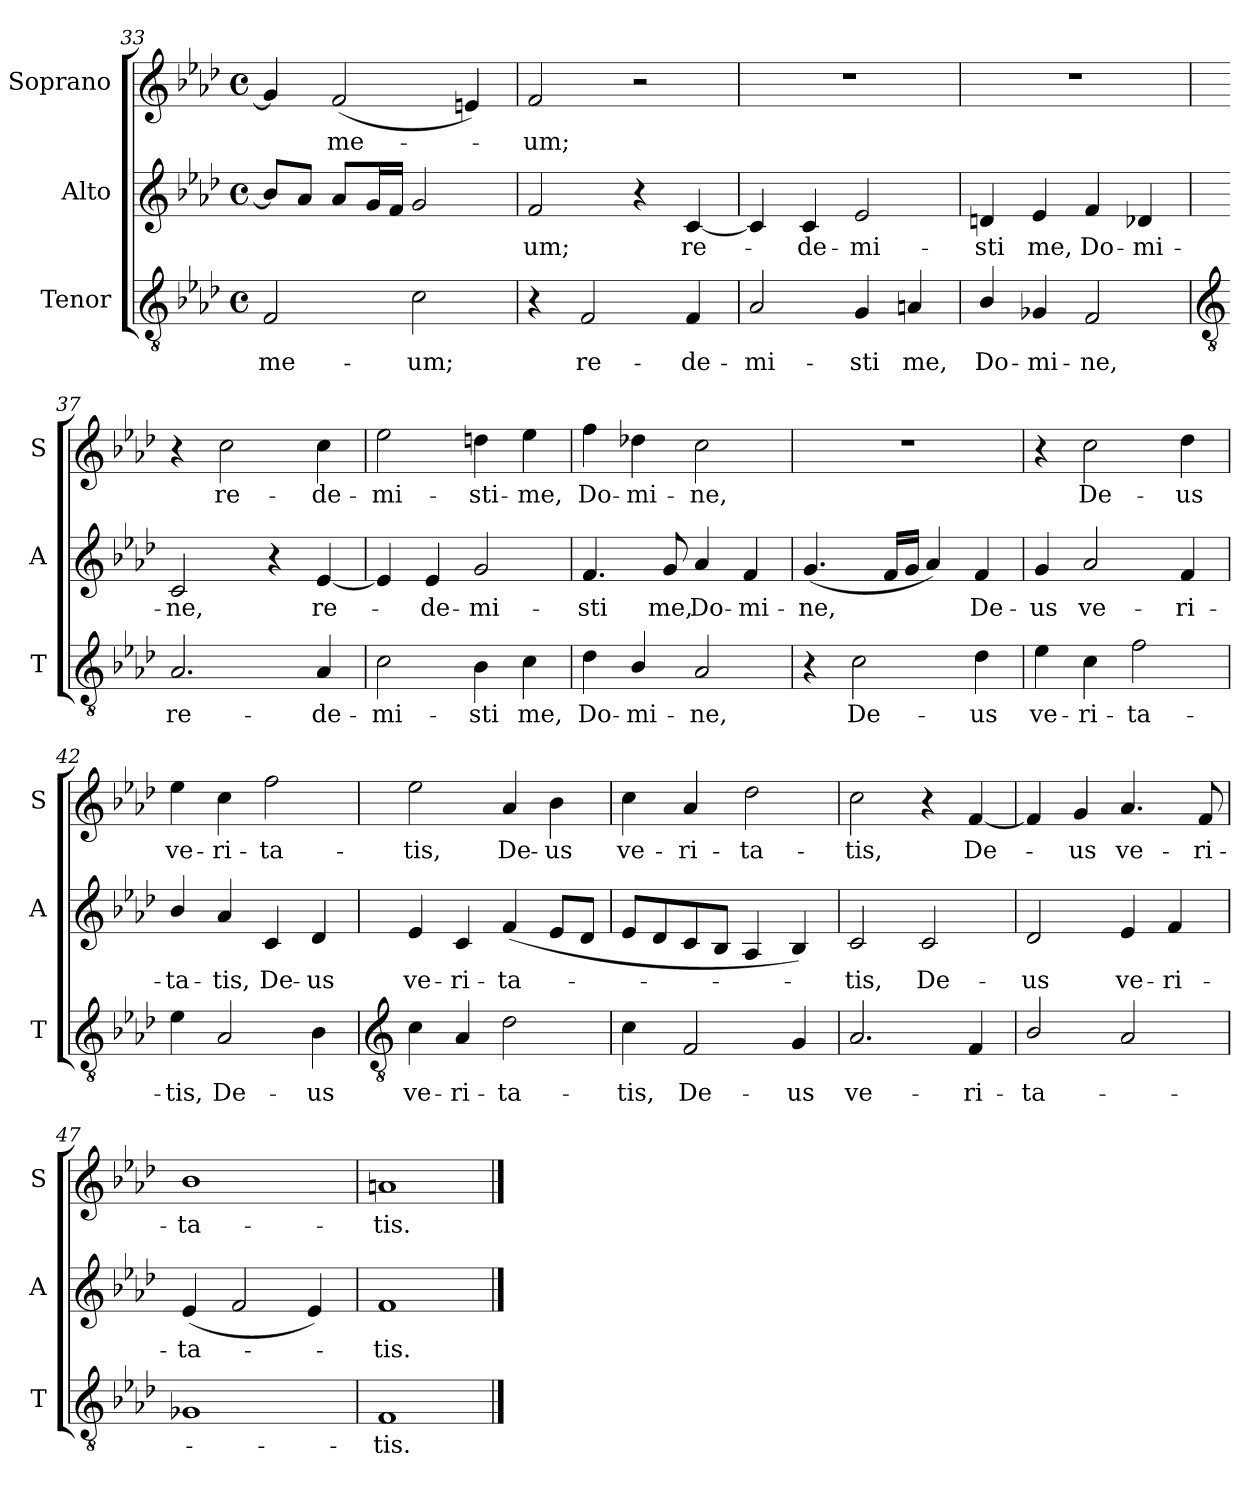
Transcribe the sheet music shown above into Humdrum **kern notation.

**kern	**text	**kern	**text	**kern	**text
*part3	*part3	*part2	*part2	*part1	*part1
*staff3	*staff3	*staff2	*staff2	*staff1	*staff1
*I"Tenor	*	*I"Alto	*	*I"Soprano	*
*I'T	*	*I'A	*	*I'S	*
*clefGv2	*	*clefG2	*	*clefG2	*
*k[b-e-a-d-]	*	*k[b-e-a-d-]	*	*k[b-e-a-d-]	*
*A-:	*	*A-:	*	*A-:	*
*M4/4	*	*M4/4	*	*M4/4	*
*met(c)	*	*met(c)	*	*met(c)	*
=33	=33	=33	=33	=33	=33
!	!LO:LY:b	!	!	!	!
2F	me-	8b-L]	.	4g]	.
.	.	8a-J	.	.	.
!	!	!	!	!	!LO:LY:b
.	.	8a-L	.	(<2f	me-
.	.	16gL	.	.	.
.	.	16fJJ	.	.	.
!	!LO:LY:b	!	!	!	!
2c	-um;	2g	.	.	.
.	.	.	.	4en)	.
=34	=34	=34	=34	=34	=34
!	!	!	!LO:LY:b	!	!LO:LY:b
4r	.	2f	um;	2f	um;
!	!LO:LY:b	!	!	!	!
2F	re-	.	.	.	.
.	.	4r	.	2r	.
!	!LO:LY:b	!	!LO:LY:b	!	!
4F	-de-	[4c	re-	.	.
=35	=35	=35	=35	=35	=35
!	!LO:LY:b	!	!	!	!
2A-	-mi-	4c]	.	1r	.
!	!	!	!LO:LY:b	!	!
.	.	4c	de-	.	.
!	!LO:LY:b	!	!LO:LY:b	!	!
4G	-sti	2e-	-mi-	.	.
!	!LO:LY:b	!	!	!	!
4An	me,	.	.	.	.
=36	=36	=36	=36	=36	=36
!	!LO:LY:b	!	!LO:LY:b	!	!
4B-/	Do-	4dn	-sti	1r	.
!	!LO:LY:b	!	!LO:LY:b	!	!
4G-X	-mi-	4e-	me,	.	.
!	!LO:LY:b	!	!LO:LY:b	!	!
2F	-ne,	4f	Do-	.	.
!	!	!	!LO:LY:b	!	!
.	.	4d-X	-mi-	.	.
!!LO:LB:g=z
=37	=37	=37	=37	=37	=37
*clefGv2	*	*	*	*	*
!	!LO:LY:b	!	!LO:LY:b	!	!
2.A-	re-	2c	-ne,	4r	.
!	!	!	!	!	!LO:LY:b
.	.	.	.	2cc	re-
.	.	4r	.	.	.
!	!LO:LY:b	!	!LO:LY:b	!	!LO:LY:b
4A-	-de-	[4e-	re-	4cc	-de-
=38	=38	=38	=38	=38	=38
!	!LO:LY:b	!	!	!	!LO:LY:b
2c	-mi-	4e-]	.	2ee-	-mi-
!	!	!	!LO:LY:b	!	!
.	.	4e-	de-	.	.
!	!LO:LY:b	!	!LO:LY:b	!	!LO:LY:b
4B-	-sti	2g	-mi-	4ddn	-sti-
!	!LO:LY:b	!	!	!	!LO:LY:b
4c	me,	.	.	4ee-	-me,
=39	=39	=39	=39	=39	=39
!	!LO:LY:b	!	!LO:LY:b	!	!LO:LY:b
4d-	Do-	4.f	-sti	4ff	Do-
!	!LO:LY:b	!	!	!	!LO:LY:b
4B-/	-mi-	.	.	4dd-X	-mi-
!	!	!	!LO:LY:b	!	!
.	.	8g	me,	.	.
!	!LO:LY:b	!	!LO:LY:b	!	!LO:LY:b
2A-	-ne,	4a-	Do-	2cc	-ne,
!	!	!	!LO:LY:b	!	!
.	.	4f	-mi-	.	.
=40	=40	=40	=40	=40	=40
!	!	!	!LO:LY:b	!	!
4r	.	(<4.g	-ne,	1r	.
!	!LO:LY:b	!	!	!	!
2c	De-	.	.	.	.
.	.	16fLL	.	.	.
.	.	16gJJ	.	.	.
.	.	4a-)	.	.	.
!	!LO:LY:b	!	!LO:LY:b	!	!
4d-	-us	4f	De-	.	.
=41	=41	=41	=41	=41	=41
!	!LO:LY:b	!	!LO:LY:b	!	!
4e-	ve-	4g	-us	4r	.
!	!LO:LY:b	!	!LO:LY:b	!	!LO:LY:b
4c	-ri-	2a-	ve-	2cc	De-
!	!LO:LY:b	!	!	!	!
2f	-ta-	.	.	.	.
!	!	!	!LO:LY:b	!	!LO:LY:b
.	.	4f	-ri-	4dd-	-us
=42	=42	=42	=42	=42	=42
!	!LO:LY:b	!	!LO:LY:b	!	!LO:LY:b
4e-	-tis,	4b-/	-ta-	4ee-	ve-
!	!LO:LY:b	!	!LO:LY:b	!	!LO:LY:b
2A-	De-	4a-	-tis,	4cc	-ri-
!	!	!	!LO:LY:b	!	!LO:LY:b
.	.	4c	De-	2ff	-ta-
!	!LO:LY:b	!	!LO:LY:b	!	!
4B-	-us	4d-	-us	.	.
!!LO:LB:g=z
=43	=43	=43	=43	=43	=43
*clefGv2	*	*	*	*	*
!	!LO:LY:b	!	!LO:LY:b	!	!LO:LY:b
4c	ve-	4e-	ve-	2ee-	-tis,
!	!LO:LY:b	!	!LO:LY:b	!	!
4A-	-ri-	4c	-ri-	.	.
!	!LO:LY:b	!	!LO:LY:b	!	!LO:LY:b
2d-	-ta-	(<4f	-ta-	4a-	De-
!	!	!	!	!	!LO:LY:b
.	.	8e-L	.	4b-	-us
.	.	8d-J	.	.	.
=44	=44	=44	=44	=44	=44
!	!LO:LY:b	!	!	!	!LO:LY:b
4c	-tis,	8e-L	.	4cc	ve-
.	.	8d-	.	.	.
!	!LO:LY:b	!	!	!	!LO:LY:b
2F	De-	8c	.	4a-	-ri-
.	.	8B-J	.	.	.
!	!	!	!	!	!LO:LY:b
.	.	4A-	.	2dd-	-ta-
!	!LO:LY:b	!	!	!	!
4G	-us	4B-)	.	.	.
=45	=45	=45	=45	=45	=45
!	!LO:LY:b	!	!LO:LY:b	!	!LO:LY:b
2.A-	ve-	2c	tis,	2cc	-tis,
!	!	!	!LO:LY:b	!	!
.	.	2c	De-	4r	.
!	!LO:LY:b	!	!	!	!LO:LY:b
4F	-ri-	.	.	[4f	De-
=46	=46	=46	=46	=46	=46
!	!LO:LY:b	!	!LO:LY:b	!	!
2B-/	-ta-	2d-	-us	4f]	.
!	!	!	!	!	!LO:LY:b
.	.	.	.	4g	us
!	!	!	!LO:LY:b	!	!LO:LY:b
2A-	.	4e-	ve-	4.a-	ve-
!	!	!	!LO:LY:b	!	!
.	.	4f	-ri-	.	.
!	!	!	!	!	!LO:LY:b
.	.	.	.	8f	-ri-
=47	=47	=47	=47	=47	=47
!	!	!	!LO:LY:b	!	!LO:LY:b
1G-X	.	(<4e-	-ta-	1b-	-ta-
.	.	2f	.	.	.
.	.	4e-)	.	.	.
=48	=48	=48	=48	=48	=48
!	!LO:LY:b	!	!LO:LY:b	!	!LO:LY:b
1F	tis.	1f	tis.	1an	-tis.
==	==	==	==	==	==
*-	*-	*-	*-	*-	*-
